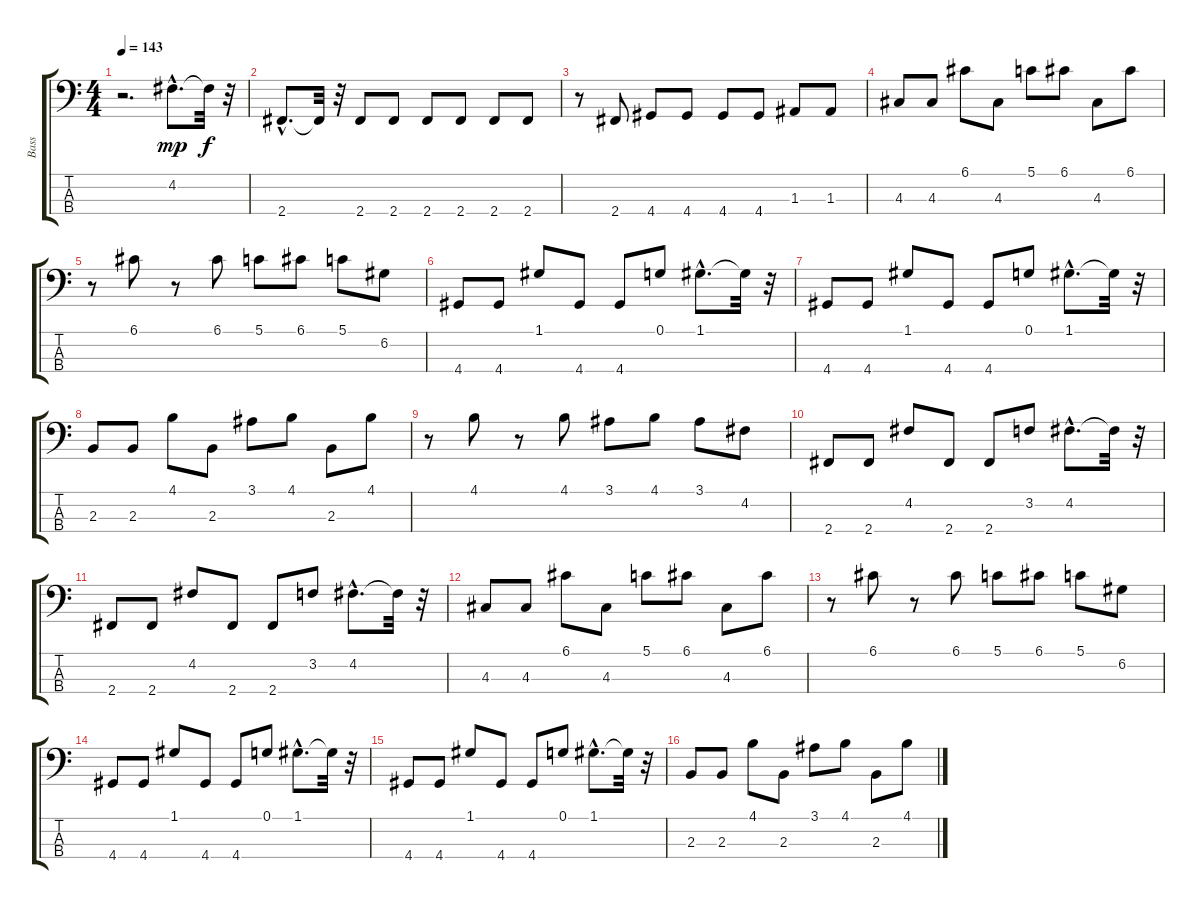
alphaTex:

\track ("Bass" "Bass") {instrument electricbasspick}
\staff {score tabs}
\tuning (G2 D2 A1 E1) {hide}
\ts (4 4)
\tempo 143
\clef f4
\ks c
r.2{d dy f} 4.2{hac}.8{d dy mp} 4.2{t}.32{dy f} r.32 |
2.4{hac}.8{d} 2.4{t}.32 r.32 2.4.8 2.4.8 2.4.8 2.4.8 2.4.8 2.4.8 |
r.8 2.4.8 4.4.8 4.4.8 4.4.8 4.4.8 1.3.8 1.3.8 |
4.3.8 4.3.8 6.1.8 4.3.8 5.1.8 6.1.8 4.3.8 6.1.8 |
r.8 6.1.8 r.8 6.1.8 5.1.8 6.1.8 5.1.8 6.2.8 |
4.4.8 4.4.8 1.1.8 4.4.8 4.4.8 0.1.8 1.1{hac}.8{d} 1.1{t}.32 r.32 |
4.4.8 4.4.8 1.1.8 4.4.8 4.4.8 0.1.8 1.1{hac}.8{d} 1.1{t}.32 r.32 |
2.3.8 2.3.8 4.1.8 2.3.8 3.1.8 4.1.8 2.3.8 4.1.8 |
r.8 4.1.8 r.8 4.1.8 3.1.8 4.1.8 3.1.8 4.2.8 |
2.4.8 2.4.8 4.2.8 2.4.8 2.4.8 3.2.8 4.2{hac}.8{d} 4.2{t}.32 r.32 |
2.4.8 2.4.8 4.2.8 2.4.8 2.4.8 3.2.8 4.2{hac}.8{d} 4.2{t}.32 r.32 |
4.3.8 4.3.8 6.1.8 4.3.8 5.1.8 6.1.8 4.3.8 6.1.8 |
r.8 6.1.8 r.8 6.1.8 5.1.8 6.1.8 5.1.8 6.2.8 |
4.4.8 4.4.8 1.1.8 4.4.8 4.4.8 0.1.8 1.1{hac}.8{d} 1.1{t}.32 r.32 |
4.4.8 4.4.8 1.1.8 4.4.8 4.4.8 0.1.8 1.1{hac}.8{d} 1.1{t}.32 r.32 |
2.3.8 2.3.8 4.1.8 2.3.8 3.1.8 4.1.8 2.3.8 4.1.8
